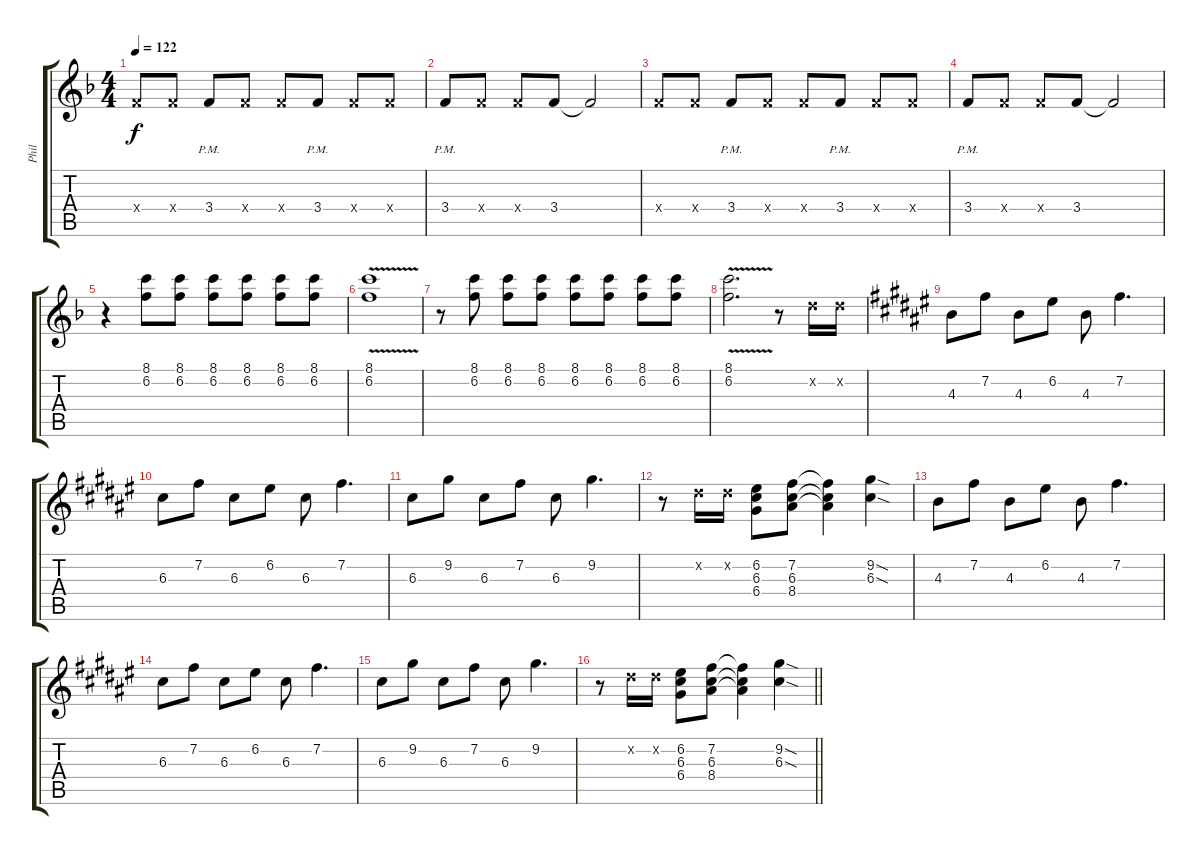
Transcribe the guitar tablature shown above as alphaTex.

\track ("Phil" "Phil") {instrument distortionguitar}
\staff {score tabs}
\tuning (E4 B3 G3 D3 A2 E2) {hide}
\ts (4 4)
\tempo 122
\clef g2
\ks f
3.4{x}.8{dy f volume 13 instrument distortionguitar} 3.4{x}.8 3.4{pm}.8 3.4{x}.8 3.4{x}.8 3.4{pm}.8 3.4{x}.8 3.4{x}.8 |
3.4{pm}.8 3.4{x}.8 3.4{x}.8 3.4.8 3.4{t}.2 |
3.4{x}.8 3.4{x}.8 3.4{pm}.8 3.4{x}.8 3.4{x}.8 3.4{pm}.8 3.4{x}.8 3.4{x}.8 |
3.4{pm}.8 3.4{x}.8 3.4{x}.8 3.4.8 3.4{t}.2 |
r.4 (8.1 6.2).8 (8.1 6.2).8 (8.1 6.2).8 (8.1 6.2).8 (8.1 6.2).8 (8.1 6.2).8 |
(8.1{v} 6.2{v}).1 |
r.8 (8.1 6.2).8 (8.1 6.2).8 (8.1 6.2).8 (8.1 6.2).8 (8.1 6.2).8 (8.1 6.2).8 (8.1 6.2).8 |
(8.1{v} 6.2{v}).2{d} r.8 3.2{x}.16 3.2{x}.16 |
\ks f#
4.3.8 7.2.8 4.3.8 6.2.8 4.3.8 7.2.4{d} |
6.3.8 7.2.8 6.3.8 6.2.8 6.3.8 7.2.4{d} |
6.3.8 9.2.8 6.3.8 7.2.8 6.3.8 9.2.4{d} |
r.8 4.2{x}.16 4.2{x}.16 (6.2 6.3 6.4).8 (7.2 6.3 8.4).8 (7.2{t} 6.3{t} 8.4{t}).4 (9.2{sod} 6.3{sod}).4 |
4.3.8 7.2.8 4.3.8 6.2.8 4.3.8 7.2.4{d} |
6.3.8 7.2.8 6.3.8 6.2.8 6.3.8 7.2.4{d} |
6.3.8 9.2.8 6.3.8 7.2.8 6.3.8 9.2.4{d} |
\barLineRight lightlight
r.8 4.2{x}.16 4.2{x}.16 (6.2 6.3 6.4).8 (7.2 6.3 8.4).8 (7.2{t} 6.3{t} 8.4{t}).4 (9.2{sod} 6.3{sod}).4
